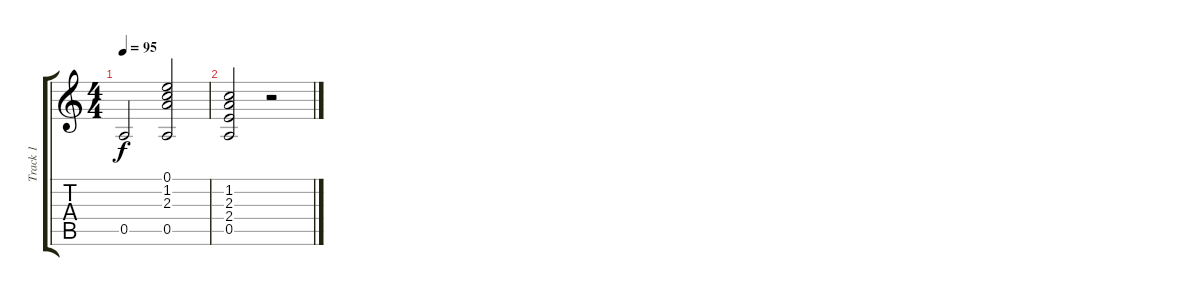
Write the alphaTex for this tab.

\track ("Track 1" "Track 1") {instrument acousticguitarsteel}
\staff {score tabs}
\tuning (E4 B3 G3 D3 A2 E2) {hide}
\ts (4 4)
\tempo 95
\clef g2
\ks c
0.5.2{dy f} (0.1 1.2 2.3 0.5).2 |
(1.2 2.3 2.4 0.5).2 r.2
